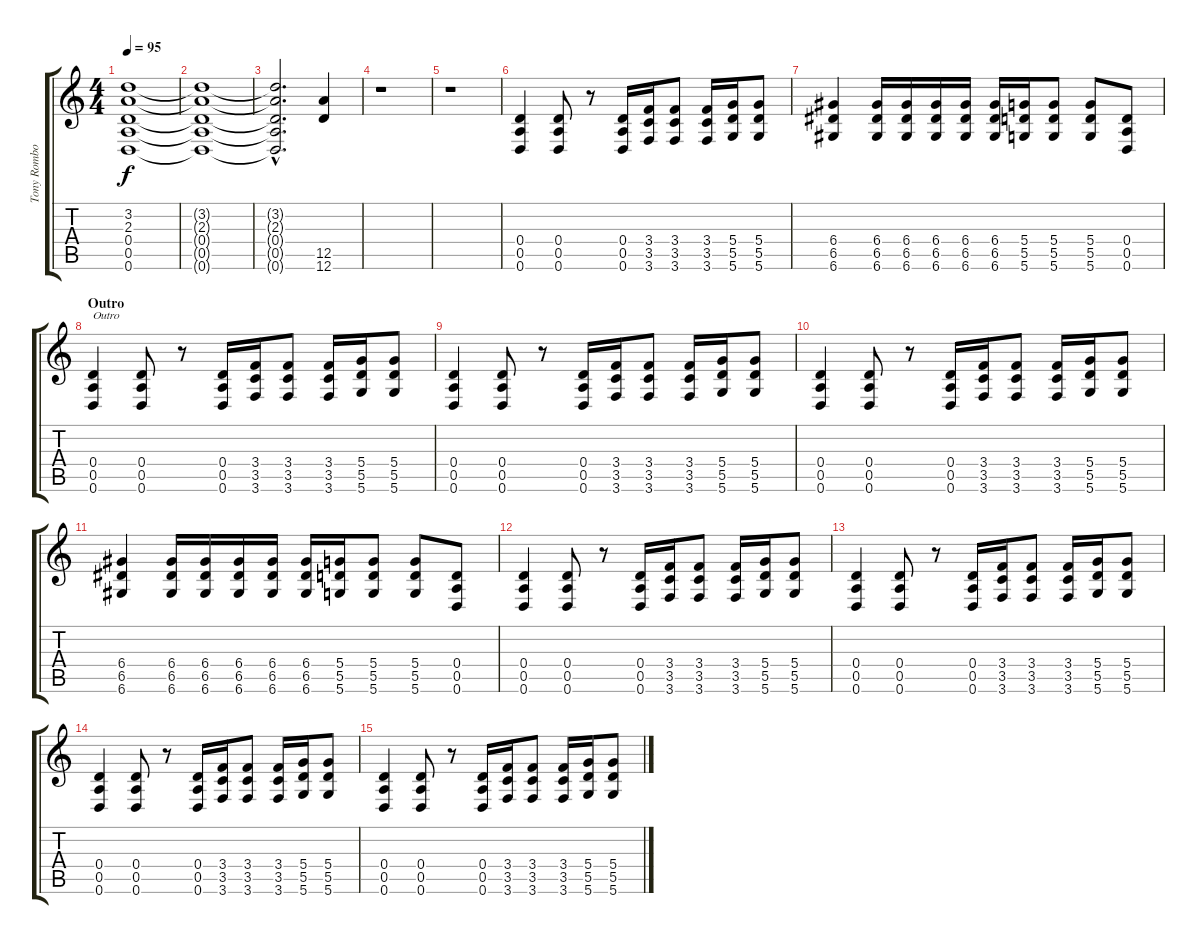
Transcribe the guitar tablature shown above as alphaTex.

\track ("Tony Rombola - Rythm Guitar" "Tony Rombo") {instrument distortionguitar}
\staff {score tabs}
\tuning (E4 B3 G3 D3 A2 D2) {hide}
\ts (4 4)
\tempo 95
\clef g2
\ks c
(3.2{t} 2.3{t} 0.4{t} 0.5{t} 0.6{t}).1{dy f} |
(3.2{t} 2.3{t} 0.4{t} 0.5{t} 0.6{t}).1 |
(3.2{hac t} 2.3{hac t} 0.4{hac t} 0.5{hac t} 0.6{hac t}).2{d} (12.5 12.6).4 |
r.1 |
r.1 |
(0.4 0.5 0.6).4 (0.4 0.5 0.6).8 r.8 (0.4 0.5 0.6).16 (3.4 3.5 3.6).16 (3.4 3.5 3.6).8 (3.4 3.5 3.6).16 (5.4 5.5 5.6).16 (5.4 5.5 5.6).8 |
(6.4 6.5 6.6).4 (6.4 6.5 6.6).16 (6.4 6.5 6.6).16 (6.4 6.5 6.6).16 (6.4 6.5 6.6).16 (6.4 6.5 6.6).16 (5.4 5.5 5.6).16 (5.4 5.5 5.6).8 (5.4 5.5 5.6).8 (0.4 0.5 0.6).8 |
\section ("" "Outro")
(0.4 0.5 0.6).4{txt "Outro"} (0.4 0.5 0.6).8 r.8 (0.4 0.5 0.6).16 (3.4 3.5 3.6).16 (3.4 3.5 3.6).8 (3.4 3.5 3.6).16 (5.4 5.5 5.6).16 (5.4 5.5 5.6).8 |
(0.4 0.5 0.6).4 (0.4 0.5 0.6).8 r.8 (0.4 0.5 0.6).16 (3.4 3.5 3.6).16 (3.4 3.5 3.6).8 (3.4 3.5 3.6).16 (5.4 5.5 5.6).16 (5.4 5.5 5.6).8 |
(0.4 0.5 0.6).4 (0.4 0.5 0.6).8 r.8 (0.4 0.5 0.6).16 (3.4 3.5 3.6).16 (3.4 3.5 3.6).8 (3.4 3.5 3.6).16 (5.4 5.5 5.6).16 (5.4 5.5 5.6).8 |
(6.4 6.5 6.6).4 (6.4 6.5 6.6).16 (6.4 6.5 6.6).16 (6.4 6.5 6.6).16 (6.4 6.5 6.6).16 (6.4 6.5 6.6).16 (5.4 5.5 5.6).16 (5.4 5.5 5.6).8 (5.4 5.5 5.6).8 (0.4 0.5 0.6).8 |
(0.4 0.5 0.6).4 (0.4 0.5 0.6).8 r.8 (0.4 0.5 0.6).16 (3.4 3.5 3.6).16 (3.4 3.5 3.6).8 (3.4 3.5 3.6).16 (5.4 5.5 5.6).16 (5.4 5.5 5.6).8 |
(0.4 0.5 0.6).4 (0.4 0.5 0.6).8 r.8 (0.4 0.5 0.6).16 (3.4 3.5 3.6).16 (3.4 3.5 3.6).8 (3.4 3.5 3.6).16 (5.4 5.5 5.6).16 (5.4 5.5 5.6).8 |
(0.4 0.5 0.6).4 (0.4 0.5 0.6).8 r.8 (0.4 0.5 0.6).16 (3.4 3.5 3.6).16 (3.4 3.5 3.6).8 (3.4 3.5 3.6).16 (5.4 5.5 5.6).16 (5.4 5.5 5.6).8 |
(0.4 0.5 0.6).4 (0.4 0.5 0.6).8 r.8 (0.4 0.5 0.6).16 (3.4 3.5 3.6).16 (3.4 3.5 3.6).8 (3.4 3.5 3.6).16 (5.4 5.5 5.6).16 (5.4 5.5 5.6).8
